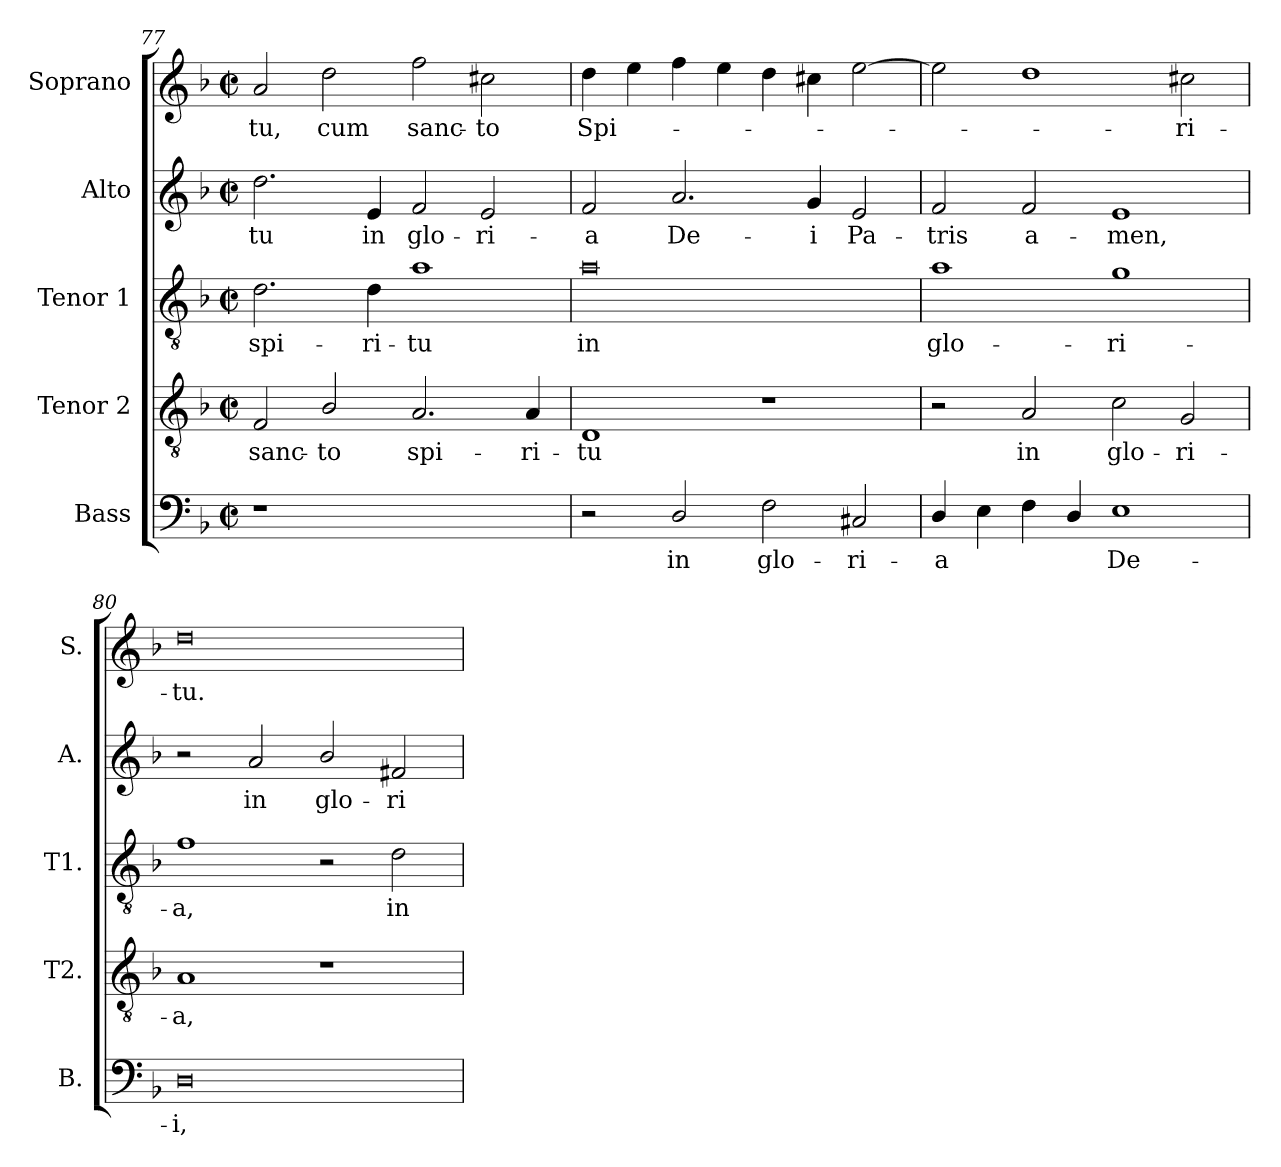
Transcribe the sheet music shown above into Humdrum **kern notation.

**kern	**text	**kern	**text	**kern	**text	**kern	**text	**kern	**text
*part5	*part5	*part4	*part4	*part3	*part3	*part2	*part2	*part1	*part1
*staff5	*staff5	*staff4	*staff4	*staff3	*staff3	*staff2	*staff2	*staff1	*staff1
*I"Bass	*	*I"Tenor 2	*	*I"Tenor 1	*	*I"Alto	*	*I"Soprano	*
*I'B.	*	*I'T2.	*	*I'T1.	*	*I'A.	*	*I'S.	*
*clefF4	*	*clefGv2	*	*clefGv2	*	*clefG2	*	*clefG2	*
*	*	*ITrd7c12	*	*ITrd7c12	*	*	*	*	*
*k[b-]	*	*k[b-]	*	*k[b-]	*	*k[b-]	*	*k[b-]	*
*F:	*	*F:	*	*F:	*	*F:	*	*F:	*
*M2/2	*	*M2/2	*	*M2/2	*	*M2/2	*	*M2/2	*
*met(c|)	*	*met(c|)	*	*met(c|)	*	*met(c|)	*	*met(c|)	*
=77	=77	=77	=77	=77	=77	=77	=77	=77	=77
!LO:N:vis=1	!	!	!	!	!	!	!	!	!
!	!	!	!LO:LY:b:color=#000000	!	!	!	!	!	!
!	!	!	!	!	!LO:LY:b:color=#000000	!	!	!	!
!	!	!	!	!	!	!	!LO:LY:b:color=#000000	!	!
!	!	!	!	!	!	!	!	!	!LO:LY:b:color=#000000
1r	.	2FFi/	sanc-	2.Di\	spi-	2.ddi\	-tu	2ai/	-tu,
!	!	!	!LO:LY:b:color=#000000	!	!	!	!	!	!
!	!	!	!	!	!	!	!	!	!LO:LY:b:color=#000000
.	.	2BB-i/	-to	.	.	.	.	2ddi\	cum
!	!	!	!	!	!LO:LY:b:color=#000000	!	!	!	!
!	!	!	!	!	!	!	!LO:LY:b:color=#000000	!	!
.	.	.	.	4Di\	-ri-	4ei/	in	.	.
!	!	!	!LO:LY:b:color=#000000	!	!	!	!	!	!
!	!	!	!	!	!LO:LY:b:color=#000000	!	!	!	!
!	!	!	!	!	!	!	!LO:LY:b:color=#000000	!	!
!	!	!	!	!	!	!	!	!	!LO:LY:b:color=#000000
1ryy	.	2.AAi/	spi-	1Ai	-tu	2fi/	glo-	2ffi\	sanc-
!	!	!	!	!	!	!	!LO:LY:b:color=#000000	!	!
!	!	!	!	!	!	!	!	!	!LO:LY:b:color=#000000
.	.	.	.	.	.	2ei/	-ri-	2cc#Xi\	-to
!	!	!	!LO:LY:b:color=#000000	!	!	!	!	!	!
.	.	4AAi/	-ri-	.	.	.	.	.	.
=78	=78	=78	=78	=78	=78	=78	=78	=78	=78
!	!	!	!LO:LY:b:color=#000000	!	!	!	!	!	!
!	!	!	!	!	!LO:LY:b:color=#000000	!	!	!	!
!	!	!	!	!	!	!	!LO:LY:b:color=#000000	!	!
!	!	!	!	!	!	!	!	!	!LO:LY:b:color=#000000
2r	.	1DDi	-tu	0Ai	in	2fi/	-a	4ddi\	Spi-
.	.	.	.	.	.	.	.	4eei\	.
!	!LO:LY:b:color=#000000	!	!	!	!	!	!	!	!
!	!	!	!	!	!	!	!LO:LY:b:color=#000000	!	!
2Di/	in	.	.	.	.	2.ai/	De-	4ffi\	.
.	.	.	.	.	.	.	.	4eei\	.
!	!LO:LY:b:color=#000000	!	!	!	!	!	!	!	!
2Fi\	glo-	1r	.	.	.	.	.	4ddi\	.
!	!	!	!	!	!	!	!LO:LY:b:color=#000000	!	!
.	.	.	.	.	.	4gi/	-i	4cc#i\	.
!	!LO:LY:b:color=#000000	!	!	!	!	!	!	!	!
!	!	!	!	!	!	!	!LO:LY:b:color=#000000	!	!
2C#Xi/	-ri-	.	.	.	.	2ei/	Pa-	[>2eei\	.
!!LO:LB:g=z
=79	=79	=79	=79	=79	=79	=79	=79	=79	=79
!	!LO:LY:b:color=#000000	!	!	!	!	!	!	!	!
!	!	!	!	!	!LO:LY:b:color=#000000	!	!	!	!
!	!	!	!	!	!	!	!LO:LY:b:color=#000000	!	!
4Di/	-a	2r	.	1Ai	glo-	2fi/	-tris	2eei\]	.
4Ei\	.	.	.	.	.	.	.	.	.
!	!	!	!LO:LY:b:color=#000000	!	!	!	!	!	!
!	!	!	!	!	!	!	!LO:LY:b:color=#000000	!	!
4Fi\	.	2AAi/	in	.	.	2fi/	a-	1ddi	.
4Di/	.	.	.	.	.	.	.	.	.
!	!LO:LY:b:color=#000000	!	!	!	!	!	!	!	!
!	!	!	!LO:LY:b:color=#000000	!	!	!	!	!	!
!	!	!	!	!	!LO:LY:b:color=#000000	!	!	!	!
!	!	!	!	!	!	!	!LO:LY:b:color=#000000	!	!
1Ei	De-	2Ci\	glo-	1Gi	-ri-	1ei	-men,	.	.
!	!	!	!LO:LY:b:color=#000000	!	!	!	!	!	!
!	!	!	!	!	!	!	!	!	!LO:LY:b:color=#000000
.	.	2GGi/	-ri-	.	.	.	.	2cc#Xi\	-ri-
=80	=80	=80	=80	=80	=80	=80	=80	=80	=80
!	!LO:LY:b:color=#000000	!	!	!	!	!	!	!	!
!	!	!	!LO:LY:b:color=#000000	!	!	!	!	!	!
!	!	!	!	!	!LO:LY:b:color=#000000	!	!	!	!
!	!	!	!	!	!	!	!	!	!LO:LY:b:color=#000000
0Di	-i,	1AAi	-a,	1Fi	-a,	2r	.	0ddi	-tu.
!	!	!	!	!	!	!	!LO:LY:b:color=#000000	!	!
.	.	.	.	.	.	2ai/	in	.	.
!	!	!	!	!	!	!	!LO:LY:b:color=#000000	!	!
.	.	1r	.	2r	.	2b-i/	glo-	.	.
!	!	!	!	!	!LO:LY:b:color=#000000	!	!	!	!
!	!	!	!	!	!	!	!LO:LY:b:color=#000000	!	!
.	.	.	.	2Di\	in	2f#Xi/	-ri-	.	.
=	=	=	=	=	=	=	=	=	=
*-	*-	*-	*-	*-	*-	*-	*-	*-	*-
